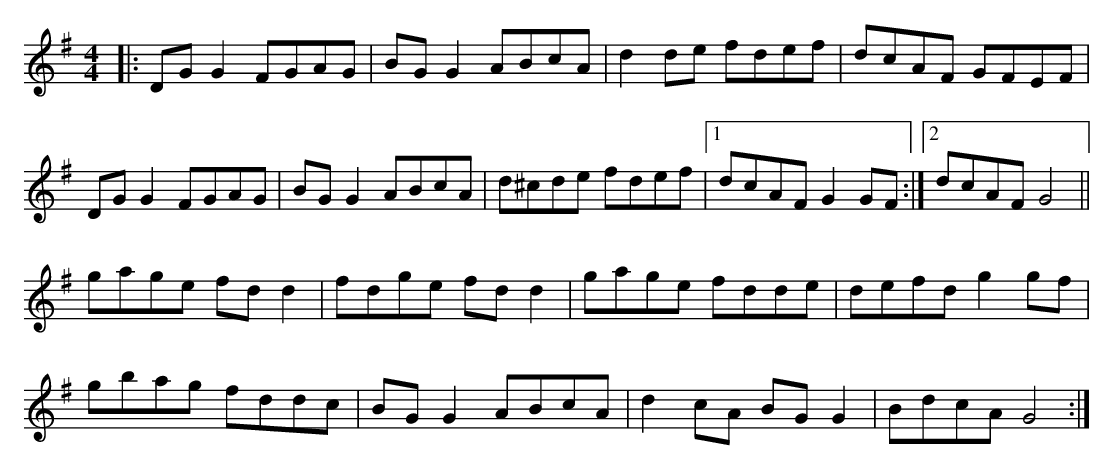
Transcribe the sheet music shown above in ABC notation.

X:1
M:4/4
K:G
|:DG G2 FGAG|BG G2 ABcA|d2 de fdef|dcAF GFEF|
DG G2 FGAG|BG G2 ABcA|d^cde fdef|1 dcAF G2 GF:|2 dcAF G4||
gage fd d2|fdge fd d2|gage fdde|defd g2 gf|
gbag fddc|BG G2 ABcA|d2 cA BG G2|BdcA G4:|
